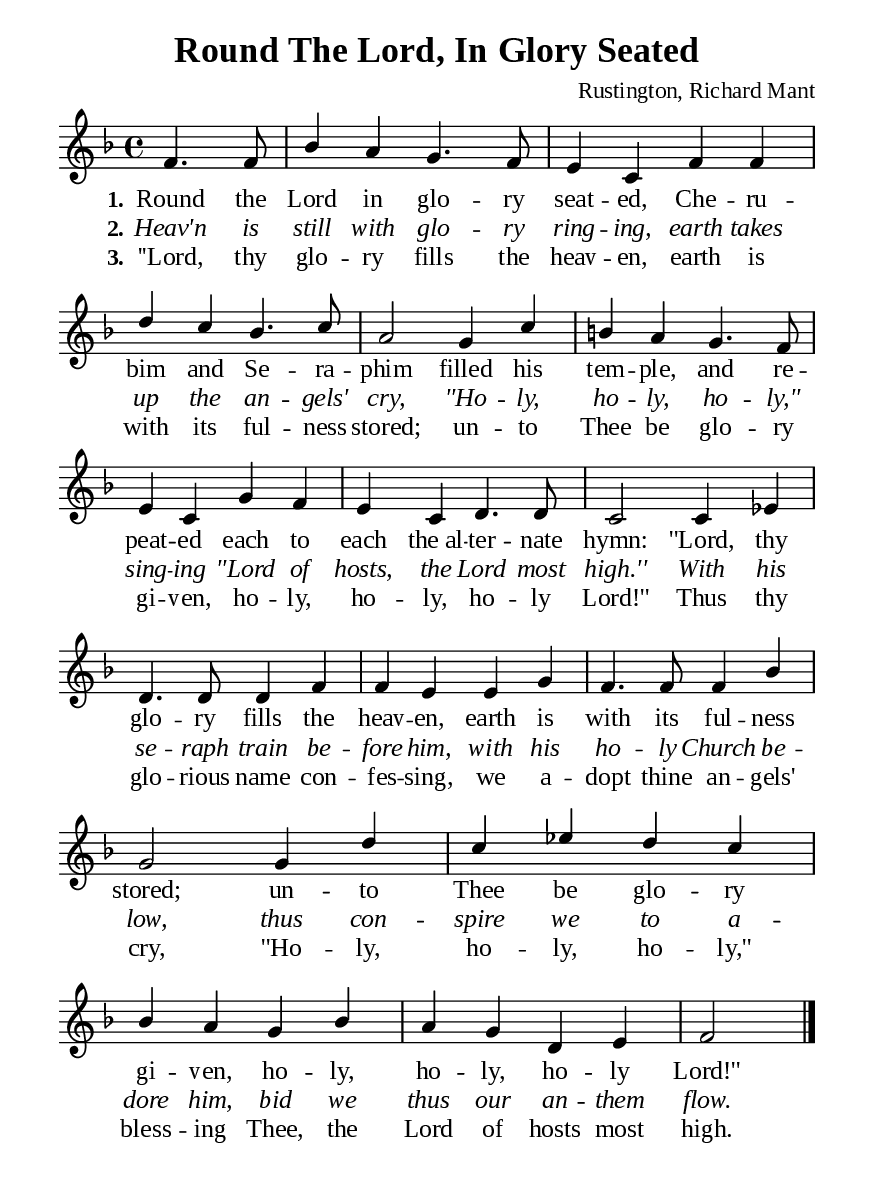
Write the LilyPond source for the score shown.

\version "2.18.2"

\header {
  title = "Round The Lord, In Glory Seated"
  composer = "Rustington, Richard Mant"
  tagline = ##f
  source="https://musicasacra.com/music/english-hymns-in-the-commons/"
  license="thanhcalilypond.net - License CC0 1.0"
}

global= {
  \key f \major
  \time 4/4
  \override Score.BarNumber.break-visibility = ##(#f #f #f)
  \override Lyrics.LyricSpace.minimum-distance = #2.0
}

\paper {
  #(set-paper-size "a5")
  top-margin = 10\mm
  bottom-marign = 10\mm
  left-margin = 10\mm
  right-margin = 10\mm
  indent = #0
  #(define fonts
	 (make-pango-font-tree "Liberation Serif"
	 		       "Liberation Serif"
			       "Liberation Serif"
			       (/ 20 20)))
  system-system-spacing = #'((basic-distance . 2.5) (padding . 2.5))
}

printItalic = \with {
  \override LyricText.font-shape = #'italic
}

% Verse music
musicVerseSoprano = \relative c' {
  \partial 2 f4. f8 |
  %{	01	%} bes4 a g4. f8 |
  %{	02	%} e4 c f f |
  %{	03	%} d' c bes4. c8 |
  %{	04	%} a2 g4 c |
  %{	05	%} b! a g4. f8 |
  %{	06	%} e4 c g' f |
  %{	07	%} e c d4. d8 |
  %{	08	%} c2 c4 ees |
  %{	09	%} d4. d8 d4 f |
  %{	10	%} f e e g |
  %{	11	%} f4. f8 f4 bes |
  %{	12	%} g2 g4 d' |
  %{	13	%} c ees d c |
  %{	14	%} bes a g bes |
  %{	15	%} a g d e |
                    f2 \bar "|."
}

% Verse lyrics
verseOne = \lyricmode {
  \set stanza = #"1."
  Round the Lord in glo -- ry seat -- ed, Che -- ru -- bim and Se -- ra -- phim
  filled his tem -- ple, and re -- peat -- ed each to each the_al -- ter -- nate hymn:
  ''Lord, thy glo -- ry fills the heav -- en, earth is with its ful -- ness stored;
  un -- to Thee be glo -- ry gi -- ven, ho -- ly, ho -- ly, ho -- ly Lord!''
}

verseTwo = \lyricmode {
  \set stanza = #"2."
  Heav'n is still with glo -- ry ring -- ing, earth takes up the an -- gels' cry,
  ''Ho -- ly, ho -- ly, ho -- ly,'' sing -- ing ''Lord of hosts, the Lord most high.''
  With his se -- raph train be -- fore him, with his ho -- ly Church be -- low,
  thus con -- spire we to a -- dore him, bid we thus our an -- them flow.
}

verseThree = \lyricmode {
  \set stanza = #"3."
  ''Lord, thy glo -- ry fills the heav -- en, earth is with its ful -- ness stored;
  un -- to Thee be glo -- ry gi -- ven, ho -- ly, ho -- ly, ho -- ly Lord!''
  Thus thy glo -- rious name con -- fes -- sing, we a -- dopt thine an -- gels' cry,
  ''Ho -- ly, ho -- ly, ho -- ly,'' bless -- ing Thee, the Lord of hosts most high.
}

% Layout
\score {
    \new ChoirStaff <<
      \new Staff <<
        \clef "treble"
        \new Voice = "sopranos" { \global \stemUp \slurUp \musicVerseSoprano }
      >>
      \new Lyrics \lyricsto sopranos \verseOne
      \new Lyrics \printItalic \lyricsto sopranos \verseTwo
      \new Lyrics \lyricsto sopranos \verseThree
    >>
}
